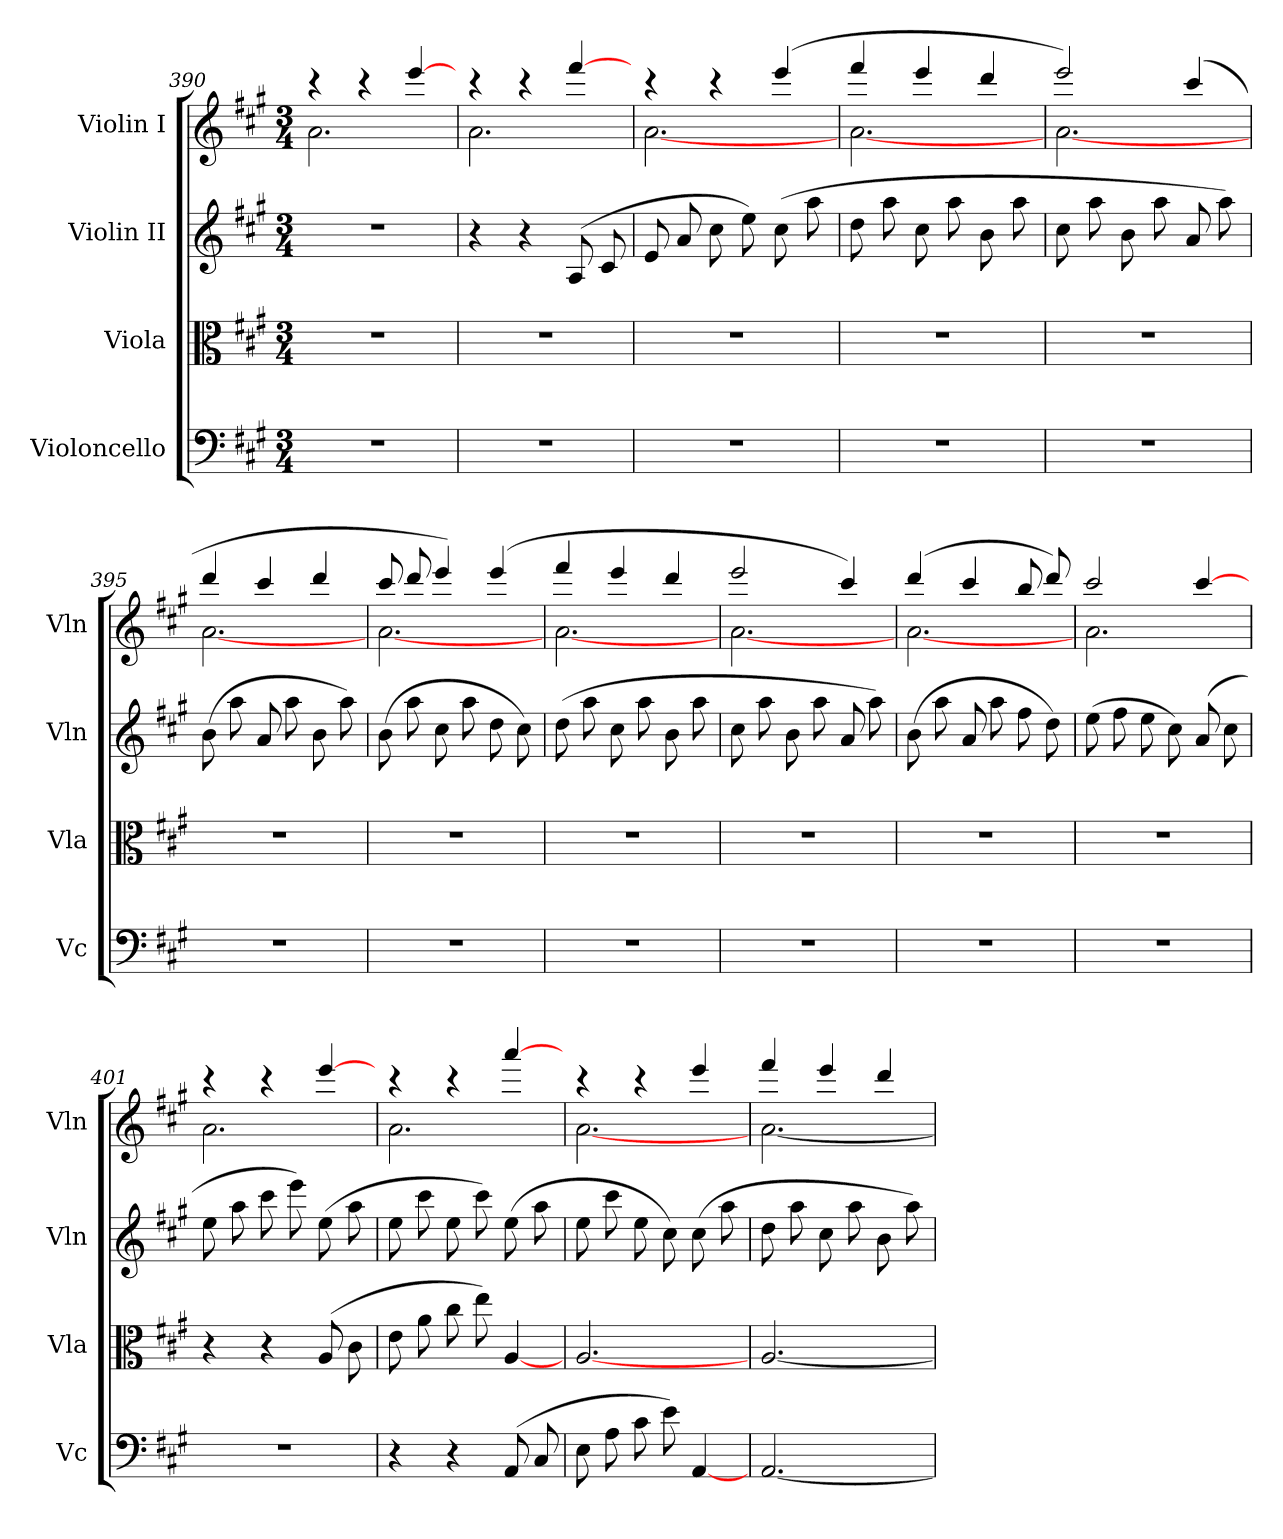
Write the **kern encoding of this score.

**kern	**kern	**kern	**kern
*part4	*part3	*part2	*part1
*staff4	*staff3	*staff2	*staff1
*I"Violoncello	*I"Viola	*I"Violin II	*I"Violin I
*I'Vc	*I'Vla	*I'Vln	*I'Vln
*clefF4	*clefC3	*clefG2	*clefG2
*k[f#c#g#]	*k[f#c#g#]	*k[f#c#g#]	*k[f#c#g#]
*A:	*A:	*A:	*A:
*M3/4	*M3/4	*M3/4	*M3/4
=390	=390	=390	=390
*	*	*	*^
2.r	2.r	2.r	4r	2.a
.	.	.	4r	.
.	.	.	[4eee	.
=391	=391	=391	=391	=391
2.r	2.r	4r	4r	2.a
.	.	4r	4r	.
.	.	(8A	[4fff#	.
.	.	8c#	.	.
=392	=392	=392	=392	=392
2.r	2.r	8e	4r	[2.a
.	.	8a	.	.
.	.	8cc#	4r	.
.	.	8ee)	.	.
.	.	(8cc#	(4eee	.
.	.	8aa	.	.
=393	=393	=393	=393	=393
2.r	2.r	8dd	4fff#	[2.a
.	.	8aa	.	.
.	.	8cc#	4eee	.
.	.	8aa	.	.
.	.	8b	4ddd	.
.	.	8aa	.	.
=394	=394	=394	=394	=394
2.r	2.r	8cc#	2eee)	[2.a
.	.	8aa	.	.
.	.	8b	.	.
.	.	8aa	.	.
.	.	8a	(4ccc#	.
.	.	8aa)	.	.
=395	=395	=395	=395	=395
2.r	2.r	(8b	4ddd	[2.a
.	.	8aa	.	.
.	.	8a	4ccc#	.
.	.	8aa	.	.
.	.	8b	4ddd	.
.	.	8aa)	.	.
=396	=396	=396	=396	=396
2.r	2.r	(8b	8ccc#	[2.a
.	.	8aa	8ddd	.
.	.	8cc#	4eee)	.
.	.	8aa	.	.
.	.	8dd	(4eee	.
.	.	8cc#)	.	.
=397	=397	=397	=397	=397
2.r	2.r	(8dd	4fff#	[2.a
.	.	8aa	.	.
.	.	8cc#	4eee	.
.	.	8aa	.	.
.	.	8b	4ddd	.
.	.	8aa	.	.
=398	=398	=398	=398	=398
2.r	2.r	8cc#	2eee	[2.a
.	.	8aa	.	.
.	.	8b	.	.
.	.	8aa	.	.
.	.	8a	4ccc#)	.
.	.	8aa)	.	.
=399	=399	=399	=399	=399
2.r	2.r	(8b	(4ddd	[2.a
.	.	8aa	.	.
.	.	8a	4ccc#	.
.	.	8aa	.	.
.	.	8ff#	8bb	.
.	.	8dd)	8ddd)	.
=400	=400	=400	=400	=400
2.r	2.r	(8ee	2ccc#	2.a
.	.	8ff#	.	.
.	.	8ee	.	.
.	.	8cc#)	.	.
.	.	(8a	[4ccc#	.
.	.	8cc#	.	.
=401	=401	=401	=401	=401
2.r	4r	8ee	4r	2.a
.	.	8aa	.	.
.	4r	8ccc#	4r	.
.	.	8eee)	.	.
.	(8A	(8ee	[4eee	.
.	8c#	8aa	.	.
=402	=402	=402	=402	=402
4r	8e	8ee	4r	2.a
.	8a	8ccc#	.	.
4r	8cc#	8ee	4r	.
.	8ee)	8ccc#)	.	.
(8AA	[4A	(8ee	[4aaa	.
8C#	.	8aa	.	.
=403	=403	=403	=403	=403
8E	[2.A	8ee	4r	[2.a
8A	.	8ccc#	.	.
8c#	.	8ee	4r	.
8e)	.	8cc#)	.	.
[4AA	.	(8cc#	4eee	.
.	.	8aa	.	.
=404	=404	=404	=404	=404
[2.AA	[2.A	8dd	4fff#	[2.a
.	.	8aa	.	.
.	.	8cc#	4eee	.
.	.	8aa	.	.
.	.	8b	4ddd	.
.	.	8aa)	.	.
*	*	*	*v	*v
=	=	=	=
*-	*-	*-	*-
